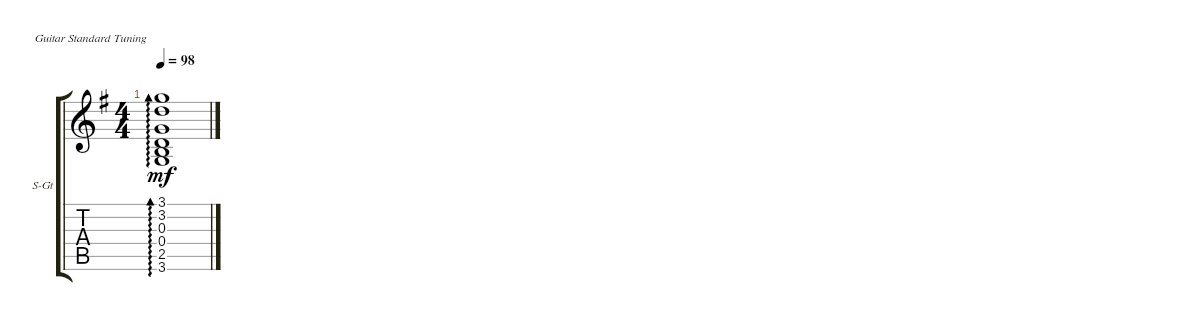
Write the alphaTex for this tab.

\defaultSystemsLayout 4
\bracketExtendMode groupsimilarinstruments
\firstSystemTrackNameOrientation horizontal
\otherSystemsTrackNameOrientation horizontal
\track ("Steel Guitar" "S-Gt") {instrument acousticguitarsteel}
\staff {score tabs}
\tuning (E4 B3 G3 D3 A2 E2)
\ts (4 4)
\tempo 98
\clef g2
\ks g
(3.6 2.5 0.4 0.3 3.2 3.1).1{ad 0 dy mf}
